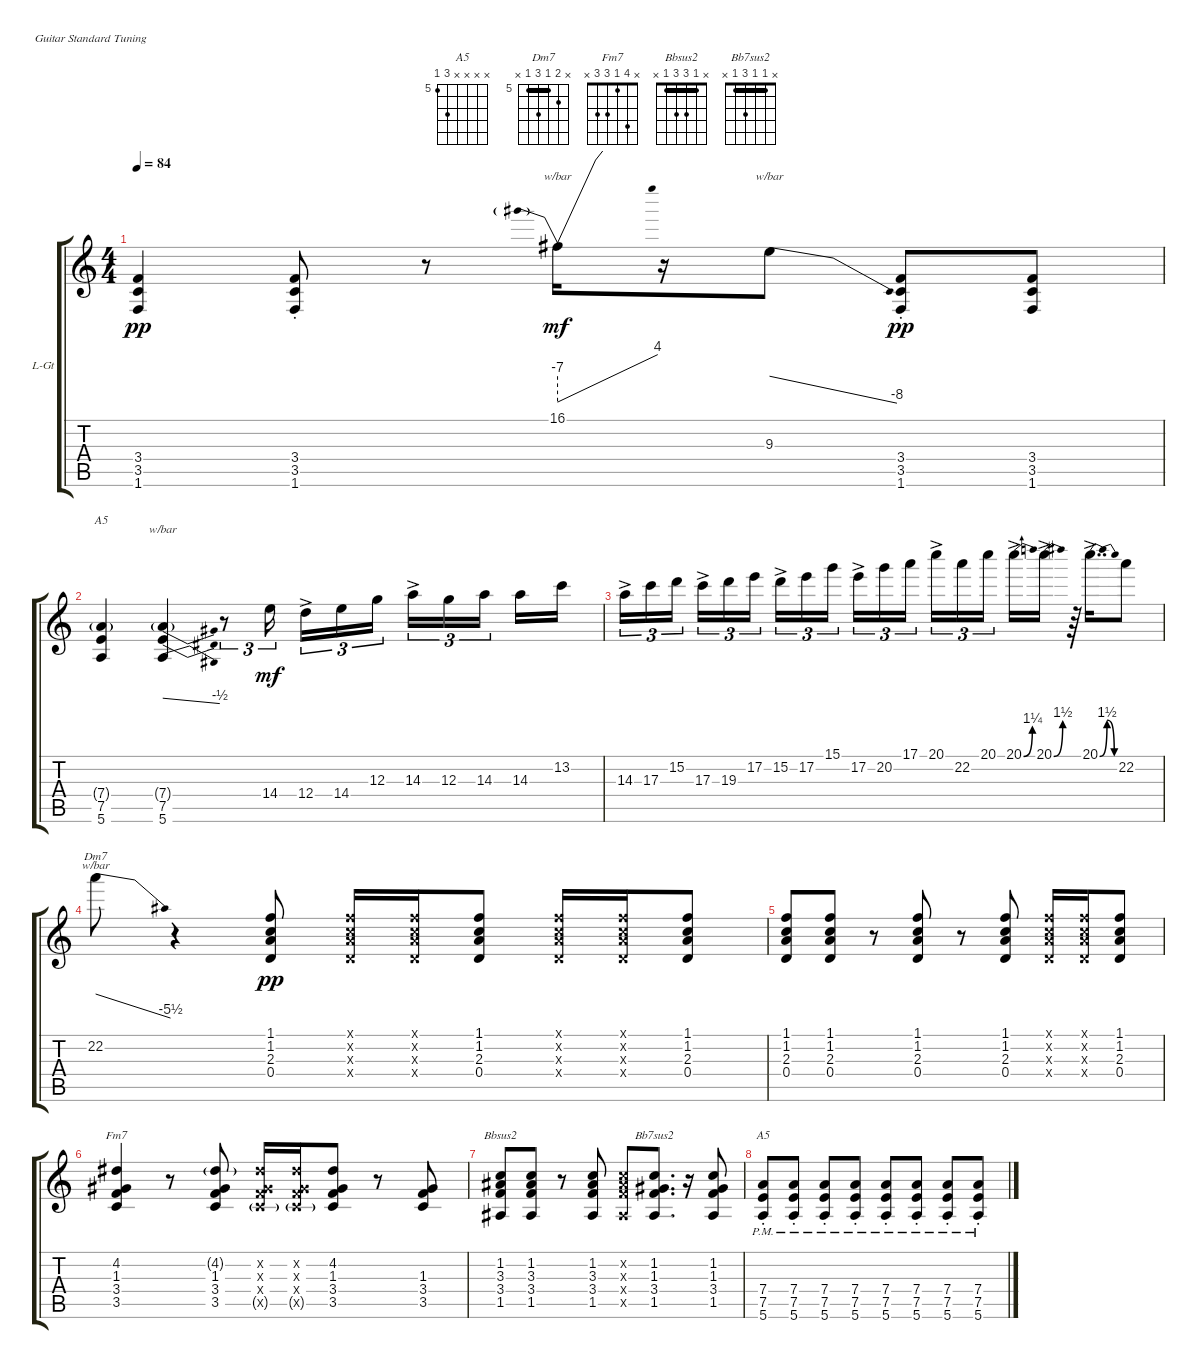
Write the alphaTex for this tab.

\defaultSystemsLayout 4
\bracketExtendMode groupsimilarinstruments
\firstSystemTrackNameOrientation horizontal
\otherSystemsTrackNameOrientation horizontal
\track ("Lead Guitar" "L-Gt") {instrument overdrivenguitar}
\staff {score tabs}
\tuning (E4 B3 G3 D3 A2 E2)
\chord ("A5" x x x 7 7 5) {firstfret 5 barre 7}
\chord ("A5" x x x x 7 5) {firstfret 5}
\chord ("Dm7" x 6 5 7 5 x) {firstfret 5 barre 5}
\chord ("Fm7" x 4 1 3 3 x)
\chord ("Bbsus2" x 1 3 3 1 x) {barre 1}
\chord ("Bb7sus2" x 1 1 3 1 x) {barre (1 1)}
\ts (4 4)
\tempo 84
\clef g2
\ks aminor
(3.4{t} 1.6{t} 3.5{t}).4{dy pp} (3.4{st} 1.6{st} 3.5{st}).8 r.8 16.1.16{tbe (predivedive default 0 -28 59.4 16) dy mf} r.16 9.3.8{tbe (dive default 6 0 58.8 -32)} (3.4{st} 1.6{st} 3.5{st}).8{dy pp} (3.4 1.6 3.5).8 |
(5.6 7.5 7.4{g}).4{ch "A5"} (5.6 7.5 7.4{g}).4{tbe (dive default 39.6 0 60 -2)} r.8{tu (3 2)} 14.4.16{tu (3 2) dy mf} 12.4{ac}.16{tu (3 2)} 14.4.16{tu (3 2)} 12.3.16{tu (3 2)} 14.3{ac}.16{tu (3 2)} 12.3.16{tu (3 2)} 14.3.16{tu (3 2)} 14.3.16 13.2.16 |
14.3{ac}.16{tu (3 2)} 17.3.16{tu (3 2)} 15.2.16{tu (3 2)} 17.3{ac}.16{tu (3 2)} 19.3.16{tu (3 2)} 17.2.16{tu (3 2)} 15.2{ac}.16{tu (3 2)} 17.2.16{tu (3 2)} 15.1.16{tu (3 2)} 17.2{ac}.16{tu (3 2)} 20.2.16{tu (3 2)} 17.1.16{tu (3 2)} 20.1{ac}.16{tu (3 2)} 22.2.16{tu (3 2)} 20.1.16{tu (3 2)} 20.1{be (bend 0 0 55.8 5) ac}.16 20.1{be (bend 0 0 43.199999999999996 6) ac}.16 r.64 20.1{be (bendrelease 0 0 18.599999999999998 6 20.4 6 59.4 0) ac}.16{dd} 22.2.8 |
22.2.8{tbe (dive default 7.8 0 59.4 -22) ch "Dm7"} r.4 (0.4 2.3 1.2 1.1).8{dy pp} (0.4{x} 2.3{x} 1.2{x} 1.1{x}).16 (0.4{x} 2.3{x} 1.2{x} 1.1{x}).16 (0.4 2.3 1.2 1.1).8 (0.4{x} 2.3{x} 1.2{x} 1.1{x}).16 (0.4{x} 2.3{x} 1.2{x} 1.1{x}).16 (0.4 2.3 1.2 1.1).8 |
(0.4 2.3 1.2 1.1).8 (0.4 2.3 1.2 1.1).8 r.8 (0.4 2.3 1.2 1.1).8 r.8 (0.4 2.3 1.2 1.1).8 (0.4{x} 2.3{x} 1.2{x} 1.1{x}).16 (0.4{x} 2.3{x} 1.2{x} 1.1{x}).16 (0.4 2.3 1.2 1.1).8 |
(4.2 1.3 3.4 3.5).4{ch "Fm7"} r.8 (4.2{g} 1.3 3.4 3.5).8 (4.2{x} 1.3{x} 3.4{x} 3.5{g x}).16 (4.2{x} 1.3{x} 3.4{x} 3.5{g x}).16 (4.2 1.3 3.4 3.5).8 r.8 (1.3 3.4 3.5).8 |
(1.2 3.4 1.5 3.3).8{ch "Bbsus2"} (1.2 3.4 1.5 3.3).8 r.8 (1.2 3.4 1.5 3.3).8 (1.2{x} 3.4{x} 1.5{x} 3.3{x}).8 (1.2 1.3 3.4 1.5).8{d ch "Bb7sus2"} r.16 (1.2 1.3 3.4 1.5).8 |
(5.6{pm st} 7.5{pm st} 7.4{pm st}).8{ch "A5"} (5.6{pm st} 7.5{pm st} 7.4{pm st}).8 (5.6{pm st} 7.5{pm st} 7.4{pm st}).8 (5.6{pm st} 7.5{pm st} 7.4{pm st}).8 (5.6{pm st} 7.5{pm st} 7.4{pm st}).8 (5.6{pm st} 7.5{pm st} 7.4{pm st}).8 (5.6{pm st} 7.5{pm st} 7.4{pm st}).8 (5.6{pm st} 7.5{pm st} 7.4{pm st}).8
